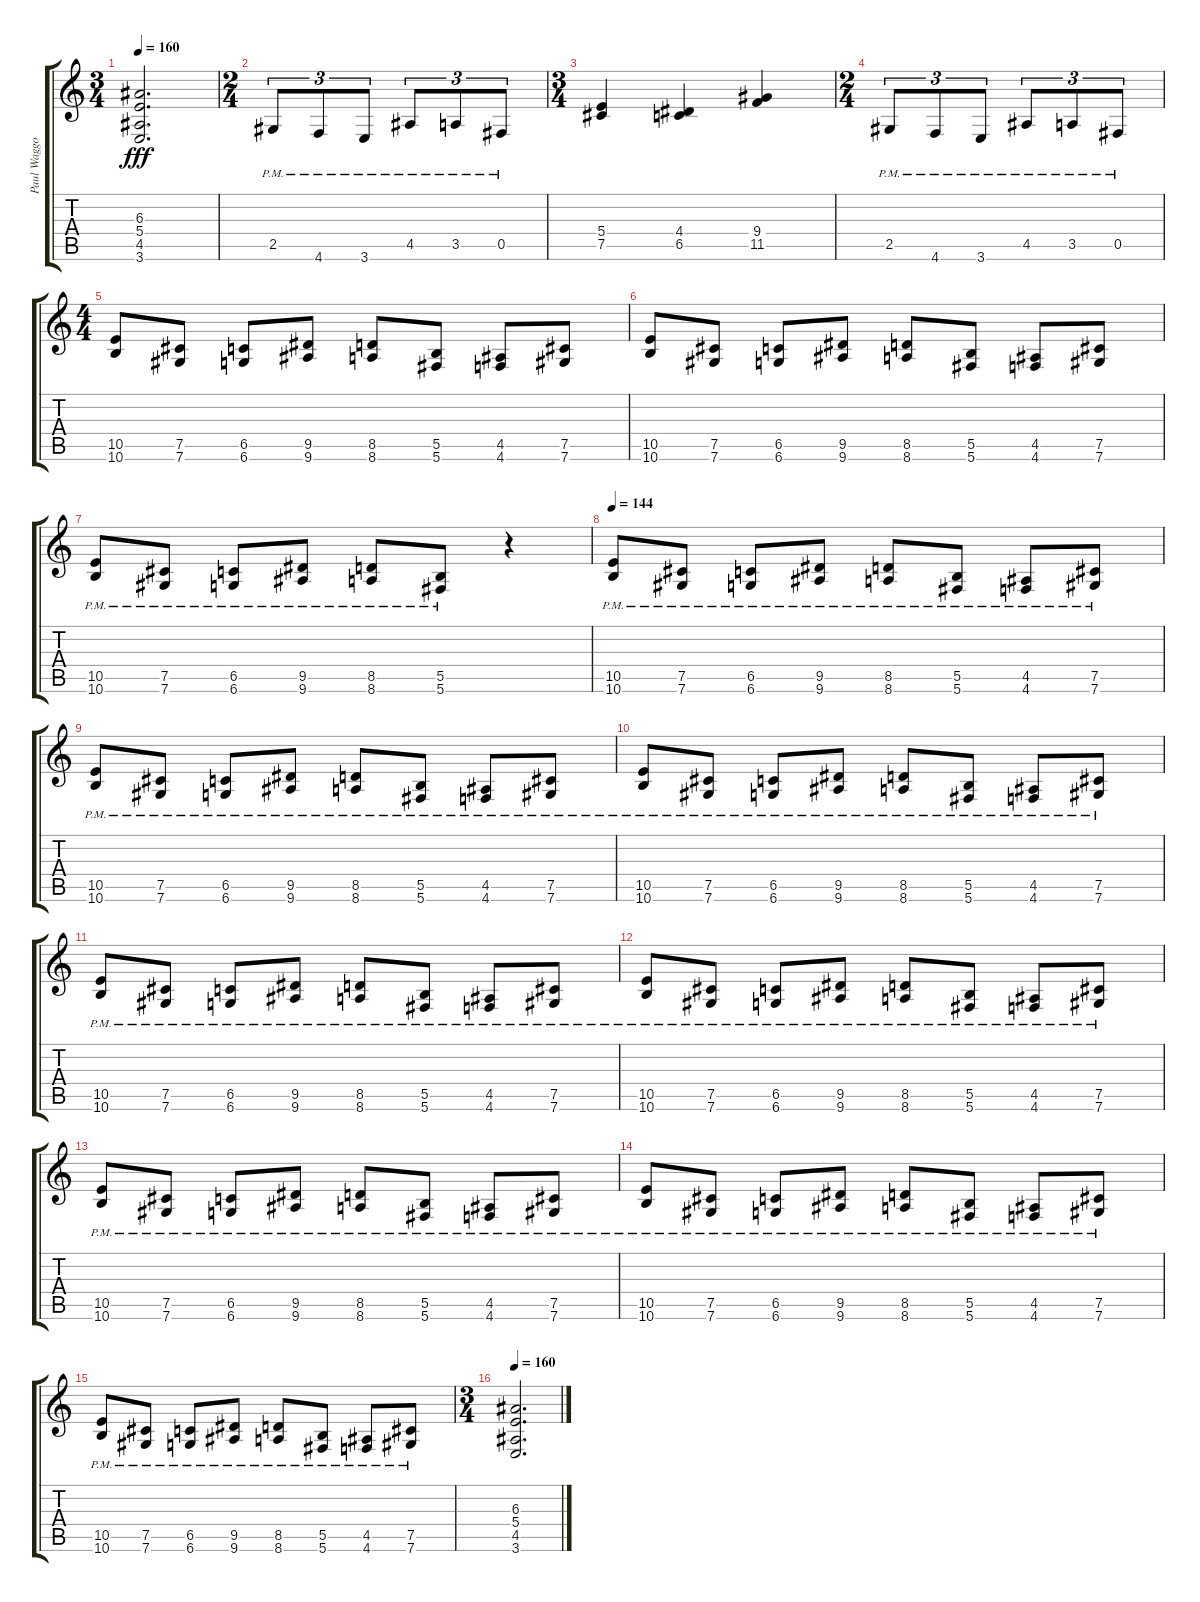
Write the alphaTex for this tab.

\track ("Paul Waggoner" "Paul Waggo") {instrument distortionguitar}
\staff {score tabs}
\tuning (Db4 Ab3 E3 B2 Gb2 Db2) {hide}
\ts (3 4)
\tempo 160
\clef g2
\ks c
(6.3 5.4 4.5 3.6).2{d dy fff} |
\ts (2 4)
2.5{pm}.8{tu (3 2)} 4.6{pm}.8{tu (3 2)} 3.6{pm}.8{tu (3 2)} 4.5{pm}.8{tu (3 2)} 3.5{pm}.8{tu (3 2)} 0.5{pm}.8{tu (3 2)} |
\ts (3 4)
(5.4 7.5).4 (4.4 6.5).4 (9.4 11.5).4 |
\ts (2 4)
2.5{pm}.8{tu (3 2)} 4.6{pm}.8{tu (3 2)} 3.6{pm}.8{tu (3 2)} 4.5{pm}.8{tu (3 2)} 3.5{pm}.8{tu (3 2)} 0.5{pm}.8{tu (3 2)} |
\ts (4 4)
(10.5 10.6).8 (7.5 7.6).8 (6.5 6.6).8 (9.5 9.6).8 (8.5 8.6).8 (5.5 5.6).8 (4.5 4.6).8 (7.5 7.6).8 |
(10.5 10.6).8 (7.5 7.6).8 (6.5 6.6).8 (9.5 9.6).8 (8.5 8.6).8 (5.5 5.6).8 (4.5 4.6).8 (7.5 7.6).8 |
(10.5{pm} 10.6{pm}).8 (7.5{pm} 7.6{pm}).8 (6.5{pm} 6.6{pm}).8 (9.5{pm} 9.6{pm}).8 (8.5{pm} 8.6{pm}).8 (5.5{pm} 5.6{pm}).8 r.4 |
\tempo 144
(10.5{pm} 10.6{pm}).8 (7.5{pm} 7.6{pm}).8 (6.5{pm} 6.6{pm}).8 (9.5{pm} 9.6{pm}).8 (8.5{pm} 8.6{pm}).8 (5.5{pm} 5.6{pm}).8 (4.5{pm} 4.6{pm}).8 (7.5{pm} 7.6{pm}).8 |
(10.5{pm} 10.6{pm}).8 (7.5{pm} 7.6{pm}).8 (6.5{pm} 6.6{pm}).8 (9.5{pm} 9.6{pm}).8 (8.5{pm} 8.6{pm}).8 (5.5{pm} 5.6{pm}).8 (4.5{pm} 4.6{pm}).8 (7.5{pm} 7.6{pm}).8 |
(10.5{pm} 10.6{pm}).8 (7.5{pm} 7.6{pm}).8 (6.5{pm} 6.6{pm}).8 (9.5{pm} 9.6{pm}).8 (8.5{pm} 8.6{pm}).8 (5.5{pm} 5.6{pm}).8 (4.5{pm} 4.6{pm}).8 (7.5{pm} 7.6{pm}).8 |
(10.5{pm} 10.6{pm}).8 (7.5{pm} 7.6{pm}).8 (6.5{pm} 6.6{pm}).8 (9.5{pm} 9.6{pm}).8 (8.5{pm} 8.6{pm}).8 (5.5{pm} 5.6{pm}).8 (4.5{pm} 4.6{pm}).8 (7.5{pm} 7.6{pm}).8 |
(10.5{pm} 10.6{pm}).8 (7.5{pm} 7.6{pm}).8 (6.5{pm} 6.6{pm}).8 (9.5{pm} 9.6{pm}).8 (8.5{pm} 8.6{pm}).8 (5.5{pm} 5.6{pm}).8 (4.5{pm} 4.6{pm}).8 (7.5{pm} 7.6{pm}).8 |
(10.5{pm} 10.6{pm}).8 (7.5{pm} 7.6{pm}).8 (6.5{pm} 6.6{pm}).8 (9.5{pm} 9.6{pm}).8 (8.5{pm} 8.6{pm}).8 (5.5{pm} 5.6{pm}).8 (4.5{pm} 4.6{pm}).8 (7.5{pm} 7.6{pm}).8 |
(10.5{pm} 10.6{pm}).8 (7.5{pm} 7.6{pm}).8 (6.5{pm} 6.6{pm}).8 (9.5{pm} 9.6{pm}).8 (8.5{pm} 8.6{pm}).8 (5.5{pm} 5.6{pm}).8 (4.5{pm} 4.6{pm}).8 (7.5{pm} 7.6{pm}).8 |
(10.5{pm} 10.6{pm}).8 (7.5{pm} 7.6{pm}).8 (6.5{pm} 6.6{pm}).8 (9.5{pm} 9.6{pm}).8 (8.5{pm} 8.6{pm}).8 (5.5{pm} 5.6{pm}).8 (4.5{pm} 4.6{pm}).8 (7.5{pm} 7.6{pm}).8 |
\ts (3 4)
\tempo 160
(6.3 5.4 4.5 3.6).2{d}
